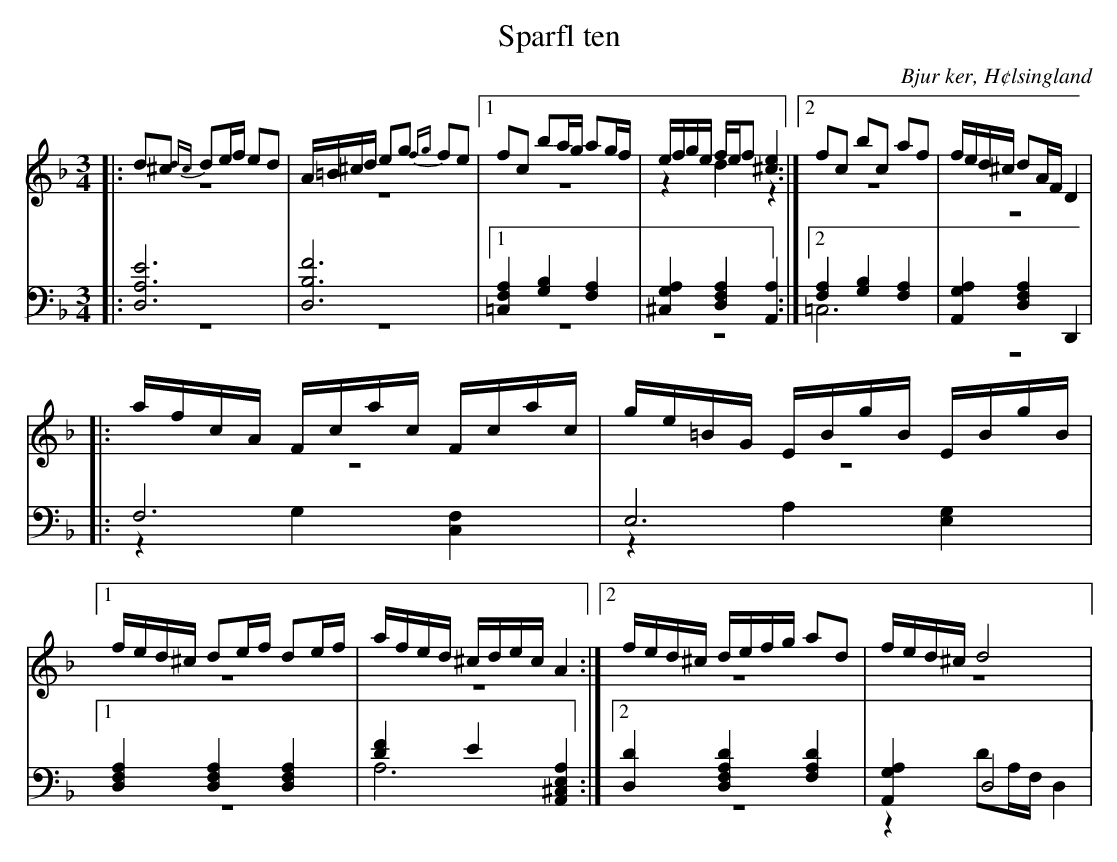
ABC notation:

X:1
T: Sparfl ten
O: Bjur ker, H¢lsingland
M: 3/4
L: 1/8
K: Dm
V:1
V:2 merge
V:3
V:4 merge
V:1
|:d^c {dc}de/f/ ed|A/=B/^c/d/ eg {fg}fe|1 fc ba/g/ ag/f/| e/f/g/e/ f/e/f [^c2e2]:|2 fc bc af|f/e/d/^c/ dA/F/ D2|
|:a/f/c/A/  F/c/a/c/ F/c/a/c/|g/e/=B/G/  E/B/g/B/  E/B/g/B/|1 f/e/d/^c/ de/f/ de/f/|a/f/e/d/ ^c/d/e/c/ A2:|2 f/e/d/^c/ d/e/f/g/ ad|f/e/d/^c/ d4|
V:2
|:z6|z6|1 z6|z2 d2 z2:|2 z6|z6|
|:z6|z6|1 z6|z6:|2 z6|z6|
V:3 clef=bass
|:[D,6A,6E6]|[D,6B,6F6]|1 [=C,2F,2A,2] [G,2B,2] [F,2A,2]|[^C,2G,2A,2] [D,2F,2A,2] [A,,2A,2]:|2 [F,2A,2] [G,2B,2] [F,2A,2]|[A,,2G,2A,2] [D,2F,2A,2] D,,2|
|:F,6|E,6|1 [D,2F,2A,2] [D,2F,2A,2] [D,2F,2A,2]|[D2F2] E2 [A,,2^C,2E,2A,2]:|2 [D,2D2] [D,2F,2A,2D2] [F,2A,2D2]|[A,,2G,2A,2] D,4|
V:4 clef=bass
|:z6|z6|1 z6|z6:|2 =C,6|z6|
|:z2 G,2 [C,2F,2]|z2 A,2 [E,2G,2]|1 z6|A,6:|2 z6|z2 DA,/F,/ D,2|
